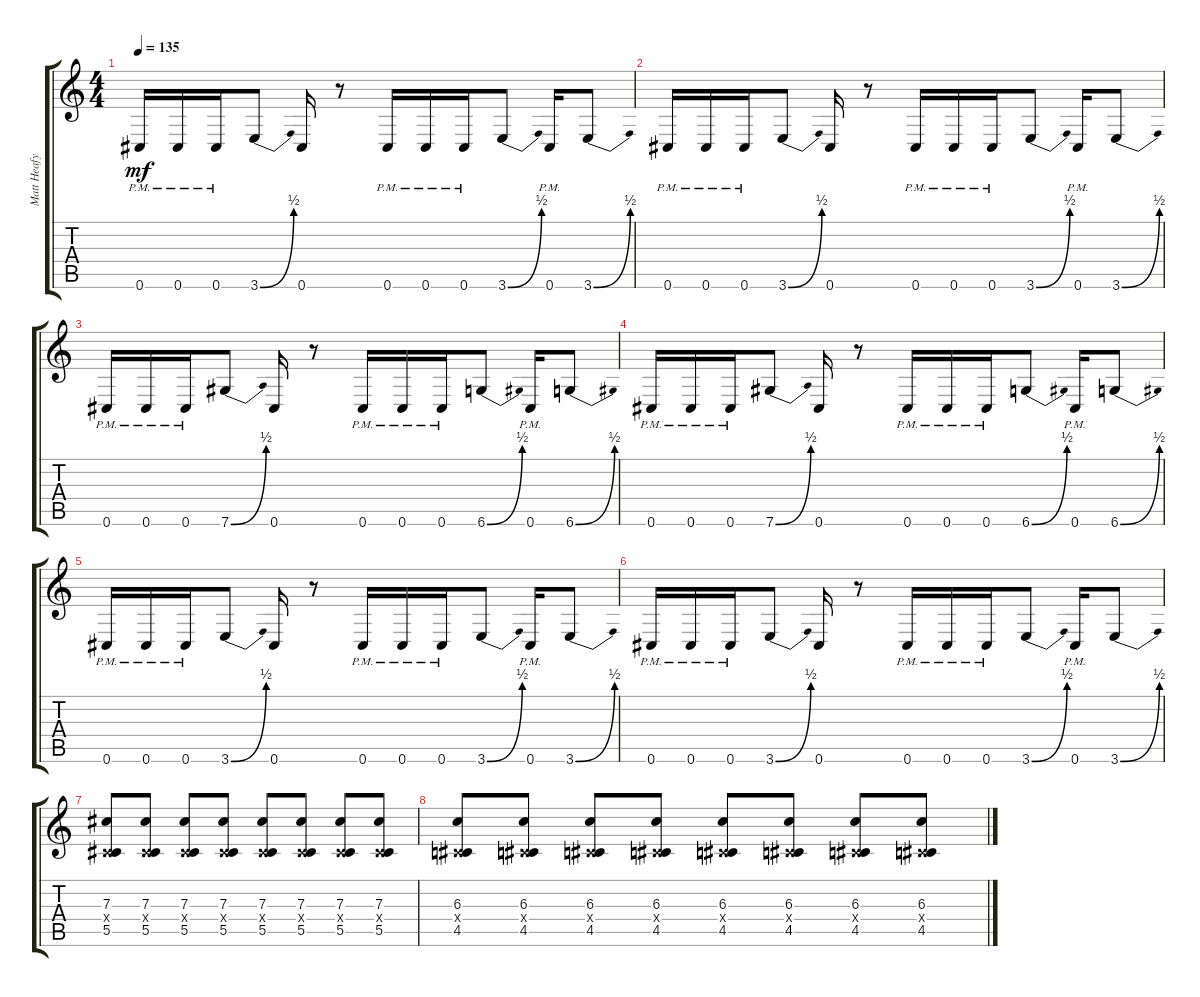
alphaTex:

\track ("Matt Heafy" "Matt Heafy") {instrument distortionguitar}
\staff {score tabs}
\tuning (Eb4 Bb3 Gb3 Db3 Ab2 Db2) {hide}
\ts (4 4)
\tempo 135
\clef g2
\ks c
0.6{pm}.16{dy mf} 0.6{pm}.16 0.6{pm}.16 3.6{be (bend 0 0 60 2)}.8 0.6.16 r.8 0.6{pm}.16 0.6{pm}.16 0.6{pm}.16 3.6{be (bend 0 0 60 2)}.8 0.6{pm}.16 3.6{be (bend 0 0 60 2)}.8 |
0.6{pm}.16 0.6{pm}.16 0.6{pm}.16 3.6{be (bend 0 0 60 2)}.8 0.6.16 r.8 0.6{pm}.16 0.6{pm}.16 0.6{pm}.16 3.6{be (bend 0 0 60 2)}.8 0.6{pm}.16 3.6{be (bend 0 0 60 2)}.8 |
0.6{pm}.16 0.6{pm}.16 0.6{pm}.16 7.6{be (bend 0 0 60 2)}.8 0.6.16 r.8 0.6{pm}.16 0.6{pm}.16 0.6{pm}.16 6.6{be (bend 0 0 60 2)}.8 0.6{pm}.16 6.6{be (bend 0 0 60 2)}.8 |
0.6{pm}.16 0.6{pm}.16 0.6{pm}.16 7.6{be (bend 0 0 60 2)}.8 0.6.16 r.8 0.6{pm}.16 0.6{pm}.16 0.6{pm}.16 6.6{be (bend 0 0 60 2)}.8 0.6{pm}.16 6.6{be (bend 0 0 60 2)}.8 |
0.6{pm}.16 0.6{pm}.16 0.6{pm}.16 3.6{be (bend 0 0 60 2)}.8 0.6.16 r.8 0.6{pm}.16 0.6{pm}.16 0.6{pm}.16 3.6{be (bend 0 0 60 2)}.8 0.6{pm}.16 3.6{be (bend 0 0 60 2)}.8 |
0.6{pm}.16 0.6{pm}.16 0.6{pm}.16 3.6{be (bend 0 0 60 2)}.8 0.6.16 r.8 0.6{pm}.16 0.6{pm}.16 0.6{pm}.16 3.6{be (bend 0 0 60 2)}.8 0.6{pm}.16 3.6{be (bend 0 0 60 2)}.8 |
(7.3 0.4{x} 5.5).8 (7.3 0.4{x} 5.5).8 (7.3 0.4{x} 5.5).8 (7.3 0.4{x} 5.5).8 (7.3 0.4{x} 5.5).8 (7.3 0.4{x} 5.5).8 (7.3 0.4{x} 5.5).8 (7.3 0.4{x} 5.5).8 |
(6.3 0.4{x} 4.5).8 (6.3 0.4{x} 4.5).8 (6.3 0.4{x} 4.5).8 (6.3 0.4{x} 4.5).8 (6.3 0.4{x} 4.5).8 (6.3 0.4{x} 4.5).8 (6.3 0.4{x} 4.5).8 (6.3 0.4{x} 4.5).8
